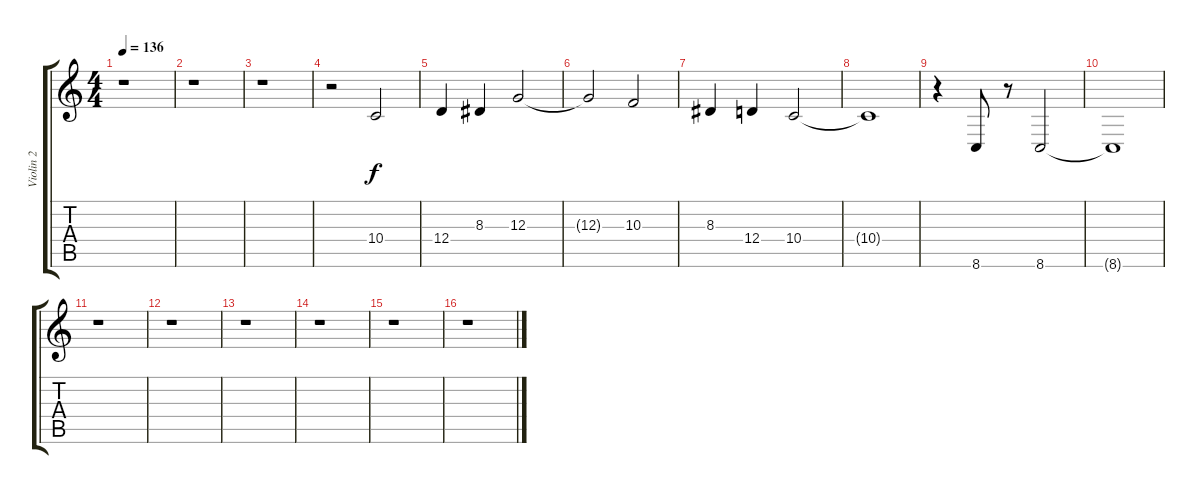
\track ("Violin 2" "Violin 2") {instrument violin}
\staff {score tabs}
\tuning (E4 B3 G3 D3 A2 E2) {hide}
\ts (4 4)
\tempo 136
\clef g2
\ks c
r.1{dy f} |
r.1 |
r.1 |
r.2 10.4.2 |
12.4.4 8.3.4 12.3.2 |
12.3{t}.2 10.3.2 |
8.3.4 12.4.4 10.4.2 |
10.4{t}.1 |
r.4 8.6.8 r.8 8.6.2{volume 0} |
8.6{t}.1 |
r.1{volume 12} |
r.1 |
r.1 |
r.1 |
r.1 |
r.1
